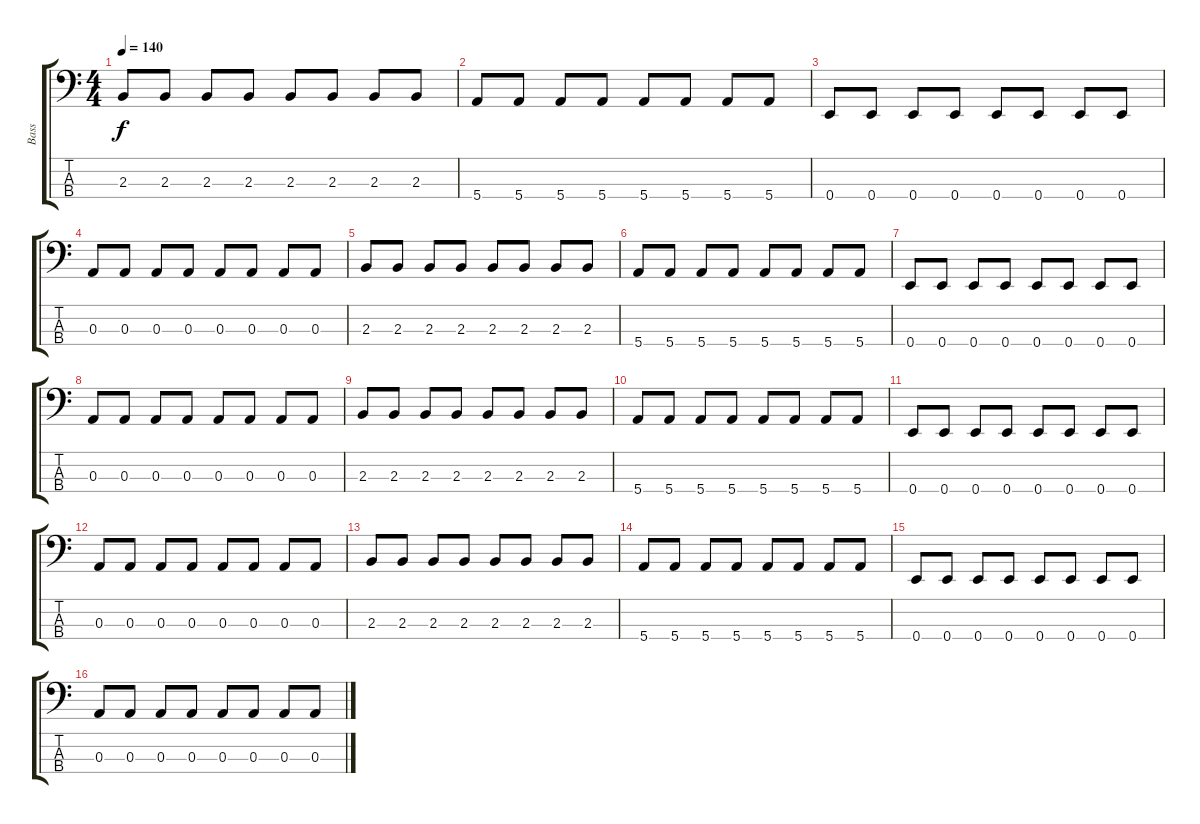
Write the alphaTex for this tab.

\track ("Bass" "Bass") {instrument electricbasspick}
\staff {score tabs}
\tuning (G2 D2 A1 E1) {hide}
\ts (4 4)
\tempo 140
\clef f4
\ks c
2.3.8{dy f} 2.3.8 2.3.8 2.3.8 2.3.8 2.3.8 2.3.8 2.3.8 |
5.4.8 5.4.8 5.4.8 5.4.8 5.4.8 5.4.8 5.4.8 5.4.8 |
0.4.8 0.4.8 0.4.8 0.4.8 0.4.8 0.4.8 0.4.8 0.4.8 |
0.3.8 0.3.8 0.3.8 0.3.8 0.3.8 0.3.8 0.3.8 0.3.8 |
2.3.8 2.3.8 2.3.8 2.3.8 2.3.8 2.3.8 2.3.8 2.3.8 |
5.4.8 5.4.8 5.4.8 5.4.8 5.4.8 5.4.8 5.4.8 5.4.8 |
0.4.8 0.4.8 0.4.8 0.4.8 0.4.8 0.4.8 0.4.8 0.4.8 |
0.3.8 0.3.8 0.3.8 0.3.8 0.3.8 0.3.8 0.3.8 0.3.8 |
2.3.8 2.3.8 2.3.8 2.3.8 2.3.8 2.3.8 2.3.8 2.3.8 |
5.4.8 5.4.8 5.4.8 5.4.8 5.4.8 5.4.8 5.4.8 5.4.8 |
0.4.8 0.4.8 0.4.8 0.4.8 0.4.8 0.4.8 0.4.8 0.4.8 |
0.3.8 0.3.8 0.3.8 0.3.8 0.3.8 0.3.8 0.3.8 0.3.8 |
2.3.8 2.3.8 2.3.8 2.3.8 2.3.8 2.3.8 2.3.8 2.3.8 |
5.4.8 5.4.8 5.4.8 5.4.8 5.4.8 5.4.8 5.4.8 5.4.8 |
0.4.8 0.4.8 0.4.8 0.4.8 0.4.8 0.4.8 0.4.8 0.4.8 |
0.3.8 0.3.8 0.3.8 0.3.8 0.3.8 0.3.8 0.3.8 0.3.8
